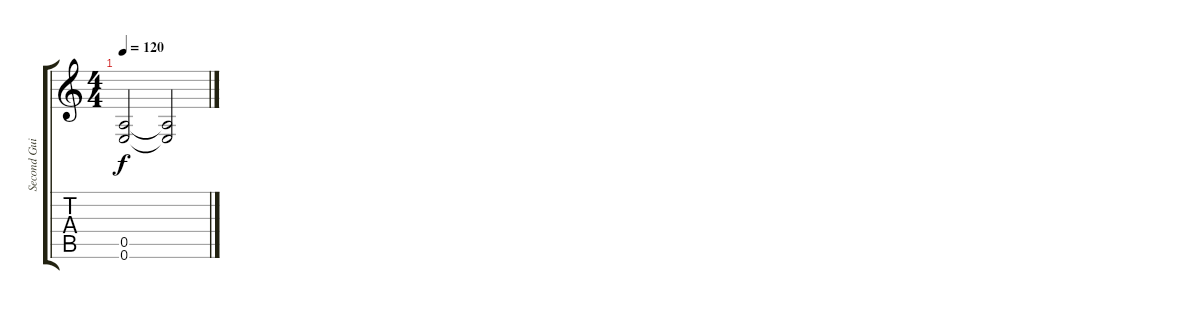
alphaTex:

\track ("Second Guitar" "Second Gui") {instrument overdrivenguitar}
\staff {score tabs}
\tuning (E4 B3 G3 D3 A2 E2) {hide}
\ts (4 4)
\tempo 120
\clef g2
\ks c
(0.5{t} 0.6{t}).2{dy f} (0.5{t} 0.6{t}).2
